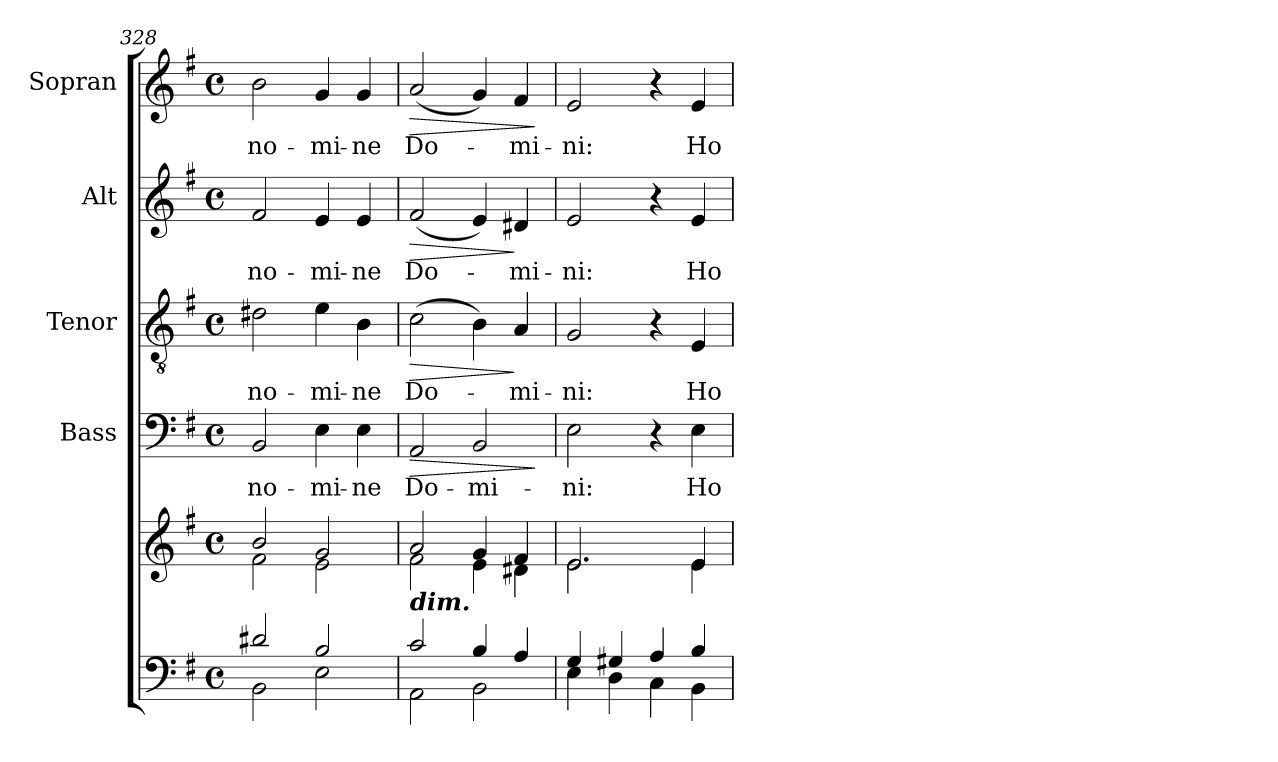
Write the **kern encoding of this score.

**kern	**kern	**kern	**text	**dynam	**kern	**text	**dynam	**kern	**text	**dynam	**kern	**text	**dynam
*part5	*part5	*part4	*part4	*part4	*part3	*part3	*part3	*part2	*part2	*part2	*part1	*part1	*part1
*staff6	*staff5	*staff4	*staff4	*staff4	*staff3	*staff3	*staff3	*staff2	*staff2	*staff2	*staff1	*staff1	*staff1
*	*	*I"Bass	*	*	*I"Tenor	*	*	*I"Alt	*	*	*I"Sopran	*	*
*	*	*I'B.	*	*	*I'T.	*	*	*I'A.	*	*	*I'S.	*	*
*clefF4	*clefG2	*clefF4	*	*	*clefGv2	*	*	*clefG2	*	*	*clefG2	*	*
*k[f#]	*k[f#]	*k[f#]	*	*	*k[f#]	*	*	*k[f#]	*	*	*k[f#]	*	*
*G:	*G:	*G:	*	*	*G:	*	*	*G:	*	*	*G:	*	*
*M4/4	*M4/4	*M4/4	*	*	*M4/4	*	*	*M4/4	*	*	*M4/4	*	*
*met(c)	*met(c)	*met(c)	*	*	*met(c)	*	*	*met(c)	*	*	*met(c)	*	*
=328	=328	=328	=328	=328	=328	=328	=328	=328	=328	=328	=328	=328	=328
*^	*^	*	*	*	*	*	*	*	*	*	*	*	*
!	!	!	!	!	!LO:LY:b	!	!	!LO:LY:b	!	!	!LO:LY:b	!	!	!LO:LY:b	!
2d#X/	2BB\	2b/	2f#\	2BB/	no-	.	2d#X\	no-	.	2f#/	no-	.	2b\	no-	.
!	!	!	!	!	!LO:LY:b	!	!	!LO:LY:b	!	!	!LO:LY:b	!	!	!LO:LY:b	!
2B/	2E\	2g/	2e\	4E\	-mi-	.	4e\	-mi-	.	4e/	-mi-	.	4g/	-mi-	.
!	!	!	!	!	!LO:LY:b	!	!	!LO:LY:b	!	!	!LO:LY:b	!	!	!LO:LY:b	!
.	.	.	.	4E\	-ne	.	4B\	-ne	.	4e/	-ne	.	4g/	-ne	.
!!LO:PB:g=z
=329	=329	=329	=329	=329	=329	=329	=329	=329	=329	=329	=329	=329	=329	=329	=329
!	!	!LO:TX:b:Bi:t=dim.	!	!	!	!	!	!	!	!	!	!	!	!	!
!	!	!	!	!	!LO:LY:b	!LO:HP:b	!	!LO:LY:b	!LO:HP:b	!	!LO:LY:b	!LO:HP:b	!	!LO:LY:b	!LO:HP:b
2c/	2AA\	2a/	2f#\	2AA/	Do-	>	(>2c\	Do-	>	(<2f#/	Do-	>	(<2a/	Do-	>
!	!	!	!	!	!LO:LY:b	!	!	!	!	!	!	!	!	!	!
4B/	2BB\	4g/	4e\	2BB/	-mi-	.	4B\)	.	.	4e/)	.	.	4g/)	.	.
!	!	!	!	!	!	!	!	!LO:LY:b	!	!	!LO:LY:b	!	!	!LO:LY:b	!
4A/	.	4f#/	4d#X\	.	.	.	4A/	-mi-	]	4d#X/	-mi-	]	4f#/	-mi-	.
*v	*v	*	*	*	*	*	*	*	*	*	*	*	*	*	*
*	*v	*v	*	*	*	*	*	*	*	*	*	*	*	*
.	.	.	.	]	.	.	.	.	.	.	.	.	]
=330	=330	=330	=330	=330	=330	=330	=330	=330	=330	=330	=330	=330	=330
*^	*^	*	*	*	*	*	*	*	*	*	*	*	*
!	!	!	!	!	!LO:LY:b	!	!	!LO:LY:b	!	!	!LO:LY:b	!	!	!LO:LY:b	!
4G/	4E\	2.e/	2.e\	2E\	-ni:	.	2G/	-ni:	.	2e/	-ni:	.	2e/	-ni:	.
4G#X/	4D\	.	.	.	.	.	.	.	.	.	.	.	.	.	.
4A/	4C\	.	.	4r	.	.	4r	.	.	4r	.	.	4r	.	.
!	!	!	!	!	!LO:LY:b	!	!	!LO:LY:b	!	!	!LO:LY:b	!	!	!LO:LY:b	!
4B/	4BB\	4e/	4e\	4E\	Ho-	.	4E/	Ho-	.	4e/	Ho-	.	4e/	Ho-	.
*v	*v	*	*	*	*	*	*	*	*	*	*	*	*	*	*
*	*v	*v	*	*	*	*	*	*	*	*	*	*	*	*
=	=	=	=	=	=	=	=	=	=	=	=	=	=
*-	*-	*-	*-	*-	*-	*-	*-	*-	*-	*-	*-	*-	*-
